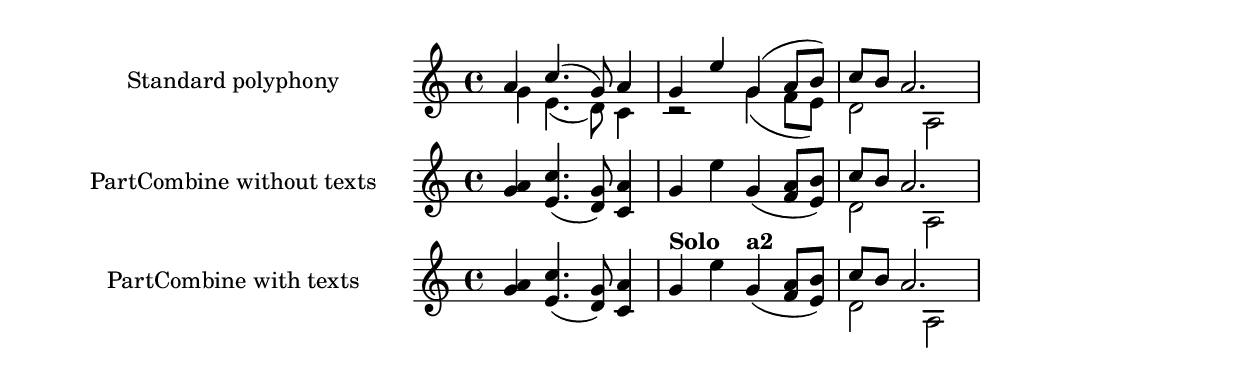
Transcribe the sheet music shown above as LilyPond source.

%% Do not edit this file; it is automatically
%% generated from LSR http://lsr.dsi.unimi.it
%% This file is in the public domain.
\version "2.12.2"

\header {
  lsrtags = "simultaneous-notes, text"

%% Translation of GIT committish: fa19277d20f8ab0397c560eb0e7b814bd804ecec
  texidoces = "

La herramienta de combinación de partes (instrucción
@code{\\partcombine}) permite la combinación de varias partes
diferentes sobre el mismo pentagrama.  Las indicaciones textuales
tales como @qq{solo} o @qq{a2} se añaden de forma predeterminada; para
quitarlas, sencillamente establezca la propiedad
@code{printPartCombineTexts} al valor @qq{falso}.  Para partituras
vocales (como himnos), no hay necesidad de añadir los textos @qq{solo}
o @qq{a2}, por lo que se deben desactivar.  Sin embargo, podría ser
mejor no usarlo si hay solos, porque éstos no se indicarán.  En tales
casos podría ser preferible la notación polifónica estándar.

Este fragmento de código presenta las tres formas en que se pueden
imprimir dos partes sobre un solo pentagrama: polifonía estándar,
@code{\\partcombine} sin textos, y @code{\\partcombine} con
textos.

"
  doctitlees = "Combinar dos partes sobre el mismo pentagrama"


%% Translation of GIT committish: 0a868be38a775ecb1ef935b079000cebbc64de40
  texidocde = "
Die Funktion, die Stimmen kombiniert (also der @code{\\partcombine}-Befehl)
ermöglicht die Kombination unterschiedlicher Stimmen auf einem
System.  Textanweisungen wie \"solo\" oder \"a2\" werden automatisch
hinzugefügt.  Wenn man sie entfernen will, muss man die Eigenschaft
@code{printPartCombineTexts} auf falsch setzen.  Für Klavierauszüge
muss natürlich kein \"solo\"/\"a2\" usw. hinzugefügt werden, man
sollte sie also ausschalten.  Wenn aber Solo-Stellen in einem
Klavierauszug oder einer Chorpartitur angezeigt werden, ist es besser,
normale Polyphonie zu verwenden, weil so die Solostellen angezeigt
werden, auch wenn der Text des Stimmenkombinierers ausgeschaltet ist.

Der Schnipsel zeigt drei Möglichkeiten, Stimmen auf einem System zu
kombinieren: Standardpolyphonie, @code{\\partcombine} ohne Text und
@code{\\partcombine} mit Text.

"
  doctitlede = "Zwei Stimmen auf einem System kombinieren"

%% Translation of GIT committish: 1baa2adf57c84e8d50e6907416eadb93e2e2eb5c
  texidocfr = "
L'outil de combinaison de parties (la commande @code{\\partcombine})
permet d'avoir deux parties différentes sur une même portée.  LilyPond
ajoute automatiquement des indications textuelles, telles que @qq{solo}
ou @qq{a2}.  Si votre intention n'est que de fusionner les parties, sans
ajouter de texte, assignez faux à la propriété
@code{printPartCombineTexts}.  Dans le cas de partitions vocales, et
plus particulièrement d'hymnes, ces @qq{solo/a2} ne sont d'aucune
utilité, aussi vaut-il mieux les désactiver.  Dans le cas où il y aurait
alternance entre @emph{solo} et @emph{tutti}, il vaut mieux faire appel
à de la musique polyphonique standard.

Voici trois moyens d'imprimer deux parties sur un même portée : en
polyphonie normale, avec @code{\\partcombine} sans indication
supplémentaire, et avec @code{\\partcombine} commentée.

"
  doctitlefr = "Combinaison de deux parties sur une même portée"


  texidoc = "
The part combiner tool ( @code{\\partcombine} command ) allows the
combination of several different parts on the same staff.  Text
directions such as @qq{solo} or @qq{a2} are added by default; to remove
them, simply set the property @code{printPartCombineTexts} to @code{f}.
For vocal scores (hymns), there is no need to add @qq{solo/a2} texts,
so they should be switched off.  However, it might be better not to use
it if there are any solos, as they won't be indicated.  In such cases,
standard polyphonic notation may be preferable.

This snippet presents the three ways two parts can be printed on a same
staff: standard polyphony, @code{\\partcombine} without texts, and
@code{\\partcombine} with texts.




"
  doctitle = "Combining two parts on the same staff"
} % begin verbatim

musicUp = \relative c'' {
  \time 4/4
  a4 c4.( g8) a4 |
  g4 e' g,( a8 b) |
  c b a2.
}

musicDown = \relative c'' {
  g4 e4.( d8) c4 |
  r2 g'4( f8 e) |
  d2 \stemDown a
}

\score {
  <<
    <<
    \new Staff {
      \set Staff.instrumentName = #"Standard polyphony"
      << \musicUp \\ \musicDown >>
    }
    \new Staff \with { printPartCombineTexts = ##f } {
      \set Staff.instrumentName = #"PartCombine without texts"
      \partcombine \musicUp \musicDown
    }
    \new Staff {
      \set Staff.instrumentName = #"PartCombine with texts"
      \partcombine \musicUp \musicDown
    }
    >>
  >>
  \layout {
    indent = 6.0\cm
    \context {
      \Score
      \override SystemStartBar #'collapse-height = #30
    }
  }
}

